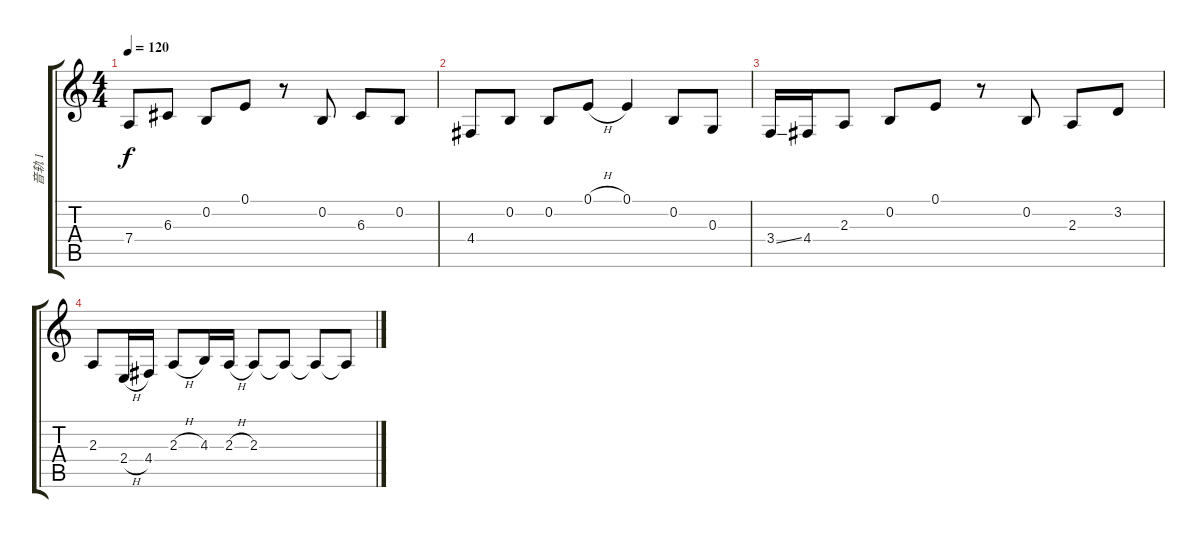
\track ("音轨 1" "音轨 1") {instrument electricgrandpiano}
\staff {score tabs}
\tuning (E4 B3 G3 D3 A2 E2) {hide}
\ts (4 4)
\tempo 120
\clef g2
\ks c
7.4.8{dy f instrument electricgrandpiano} 6.3.8 0.2.8 0.1.8 r.8 0.2.8 6.3.8 0.2.8 |
4.4.8 0.2.8 0.2.8 0.1{h}.8 0.1.4 0.2.8 0.3.8 |
3.4{ss}.16 4.4.16 2.3.8 0.2.8 0.1.8 r.8 0.2.8 2.3.8 3.2.8 |
2.3.8 2.4{h}.16 4.4.16 2.3{h}.8 4.3.16 2.3{h}.16 2.3.8 2.3{t}.8 2.3{t}.8 2.3{t}.8
